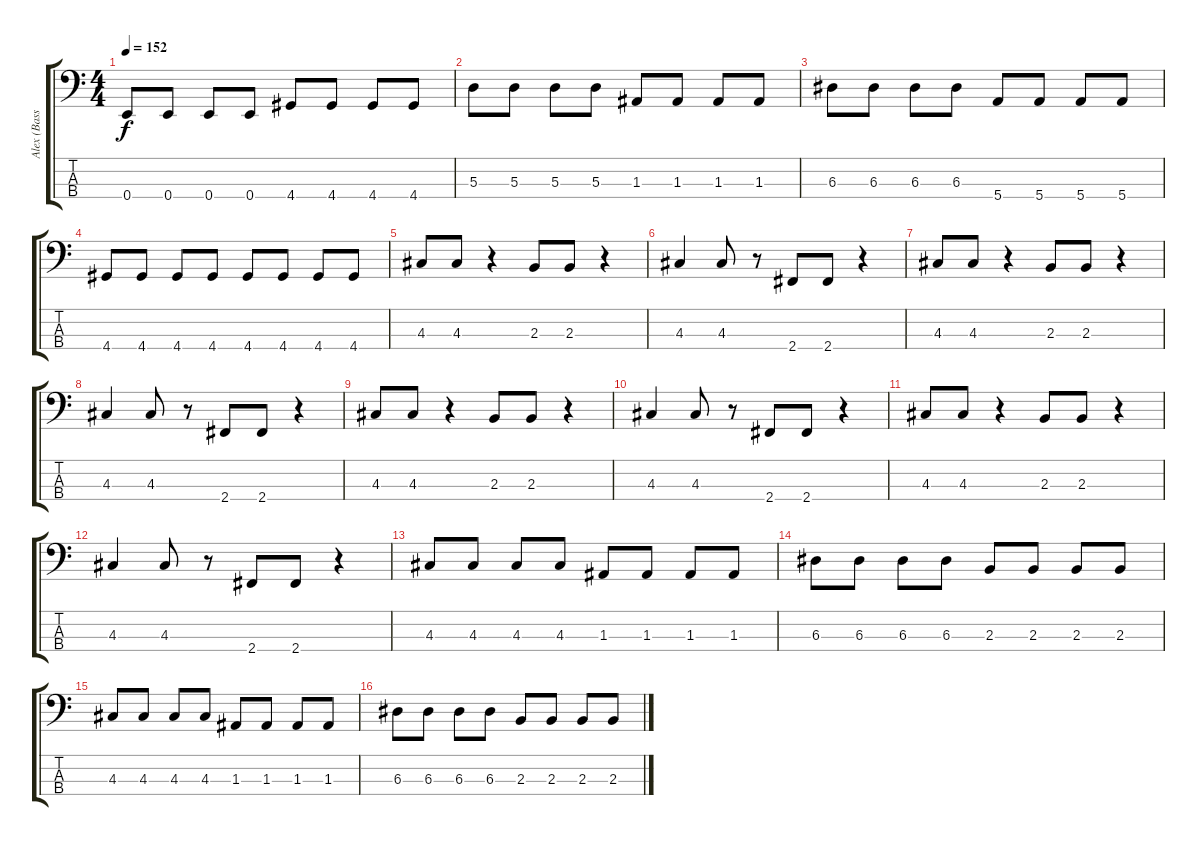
\track ("Alex (Bass)" "Alex (Bass") {instrument electricbassfinger}
\staff {score tabs}
\tuning (G2 D2 A1 E1) {hide}
\ts (4 4)
\tempo 152
\clef f4
\ks c
0.4.8{dy f} 0.4.8 0.4.8 0.4.8 4.4.8 4.4.8 4.4.8 4.4.8 |
5.3.8 5.3.8 5.3.8 5.3.8 1.3.8 1.3.8 1.3.8 1.3.8 |
6.3.8 6.3.8 6.3.8 6.3.8 5.4.8 5.4.8 5.4.8 5.4.8 |
4.4.8 4.4.8 4.4.8 4.4.8 4.4.8 4.4.8 4.4.8 4.4.8 |
4.3.8 4.3.8 r.4 2.3.8 2.3.8 r.4 |
4.3.4 4.3.8 r.8 2.4.8 2.4.8 r.4 |
4.3.8 4.3.8 r.4 2.3.8 2.3.8 r.4 |
4.3.4 4.3.8 r.8 2.4.8 2.4.8 r.4 |
4.3.8 4.3.8 r.4 2.3.8 2.3.8 r.4 |
4.3.4 4.3.8 r.8 2.4.8 2.4.8 r.4 |
4.3.8 4.3.8 r.4 2.3.8 2.3.8 r.4 |
4.3.4 4.3.8 r.8 2.4.8 2.4.8 r.4 |
4.3.8 4.3.8 4.3.8 4.3.8 1.3.8 1.3.8 1.3.8 1.3.8 |
6.3.8 6.3.8 6.3.8 6.3.8 2.3.8 2.3.8 2.3.8 2.3.8 |
4.3.8 4.3.8 4.3.8 4.3.8 1.3.8 1.3.8 1.3.8 1.3.8 |
6.3.8 6.3.8 6.3.8 6.3.8 2.3.8 2.3.8 2.3.8 2.3.8
